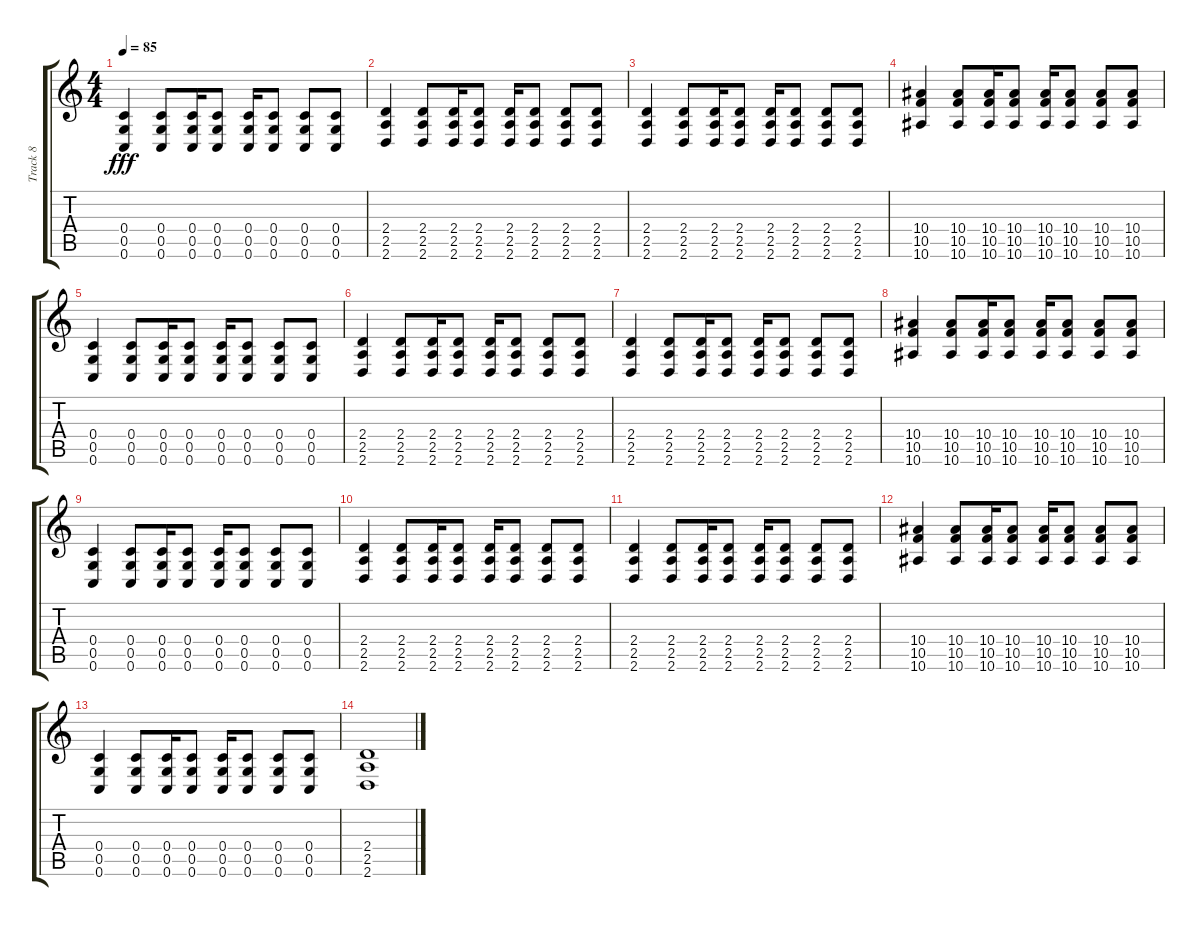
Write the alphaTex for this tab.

\track ("Track 8" "Track 8") {instrument overdrivenguitar}
\staff {score tabs}
\tuning (D4 A3 F3 C3 G2 C2) {hide}
\ts (4 4)
\tempo 85
\clef g2
\ks c
(0.4 0.5 0.6).4{dy fff} (0.4 0.5 0.6).8 (0.4 0.5 0.6).16 (0.4 0.5 0.6).8 (0.4 0.5 0.6).16 (0.4 0.5 0.6).8 (0.4 0.5 0.6).8 (0.4 0.5 0.6).8 |
(2.4 2.5 2.6).4 (2.4 2.5 2.6).8 (2.4 2.5 2.6).16 (2.4 2.5 2.6).8 (2.4 2.5 2.6).16 (2.4 2.5 2.6).8 (2.4 2.5 2.6).8 (2.4 2.5 2.6).8 |
(2.4 2.5 2.6).4 (2.4 2.5 2.6).8 (2.4 2.5 2.6).16 (2.4 2.5 2.6).8 (2.4 2.5 2.6).16 (2.4 2.5 2.6).8 (2.4 2.5 2.6).8 (2.4 2.5 2.6).8 |
(10.4 10.5 10.6).4 (10.4 10.5 10.6).8 (10.4 10.5 10.6).16 (10.4 10.5 10.6).8 (10.4 10.5 10.6).16 (10.4 10.5 10.6).8 (10.4 10.5 10.6).8 (10.4 10.5 10.6).8 |
(0.4 0.5 0.6).4 (0.4 0.5 0.6).8 (0.4 0.5 0.6).16 (0.4 0.5 0.6).8 (0.4 0.5 0.6).16 (0.4 0.5 0.6).8 (0.4 0.5 0.6).8 (0.4 0.5 0.6).8 |
(2.4 2.5 2.6).4 (2.4 2.5 2.6).8 (2.4 2.5 2.6).16 (2.4 2.5 2.6).8 (2.4 2.5 2.6).16 (2.4 2.5 2.6).8 (2.4 2.5 2.6).8 (2.4 2.5 2.6).8 |
(2.4 2.5 2.6).4 (2.4 2.5 2.6).8 (2.4 2.5 2.6).16 (2.4 2.5 2.6).8 (2.4 2.5 2.6).16 (2.4 2.5 2.6).8 (2.4 2.5 2.6).8 (2.4 2.5 2.6).8 |
(10.4 10.5 10.6).4 (10.4 10.5 10.6).8 (10.4 10.5 10.6).16 (10.4 10.5 10.6).8 (10.4 10.5 10.6).16 (10.4 10.5 10.6).8 (10.4 10.5 10.6).8 (10.4 10.5 10.6).8 |
(0.4 0.5 0.6).4 (0.4 0.5 0.6).8 (0.4 0.5 0.6).16 (0.4 0.5 0.6).8 (0.4 0.5 0.6).16 (0.4 0.5 0.6).8 (0.4 0.5 0.6).8 (0.4 0.5 0.6).8 |
(2.4 2.5 2.6).4 (2.4 2.5 2.6).8 (2.4 2.5 2.6).16 (2.4 2.5 2.6).8 (2.4 2.5 2.6).16 (2.4 2.5 2.6).8 (2.4 2.5 2.6).8 (2.4 2.5 2.6).8 |
(2.4 2.5 2.6).4 (2.4 2.5 2.6).8 (2.4 2.5 2.6).16 (2.4 2.5 2.6).8 (2.4 2.5 2.6).16 (2.4 2.5 2.6).8 (2.4 2.5 2.6).8 (2.4 2.5 2.6).8 |
(10.4 10.5 10.6).4{volume 10} (10.4 10.5 10.6).8 (10.4 10.5 10.6).16 (10.4 10.5 10.6).8 (10.4 10.5 10.6).16 (10.4 10.5 10.6).8 (10.4 10.5 10.6).8 (10.4 10.5 10.6).8 |
(0.4 0.5 0.6).4 (0.4 0.5 0.6).8 (0.4 0.5 0.6).16 (0.4 0.5 0.6).8 (0.4 0.5 0.6).16 (0.4 0.5 0.6).8 (0.4 0.5 0.6).8 (0.4 0.5 0.6).8 |
(2.4 2.5 2.6).1
